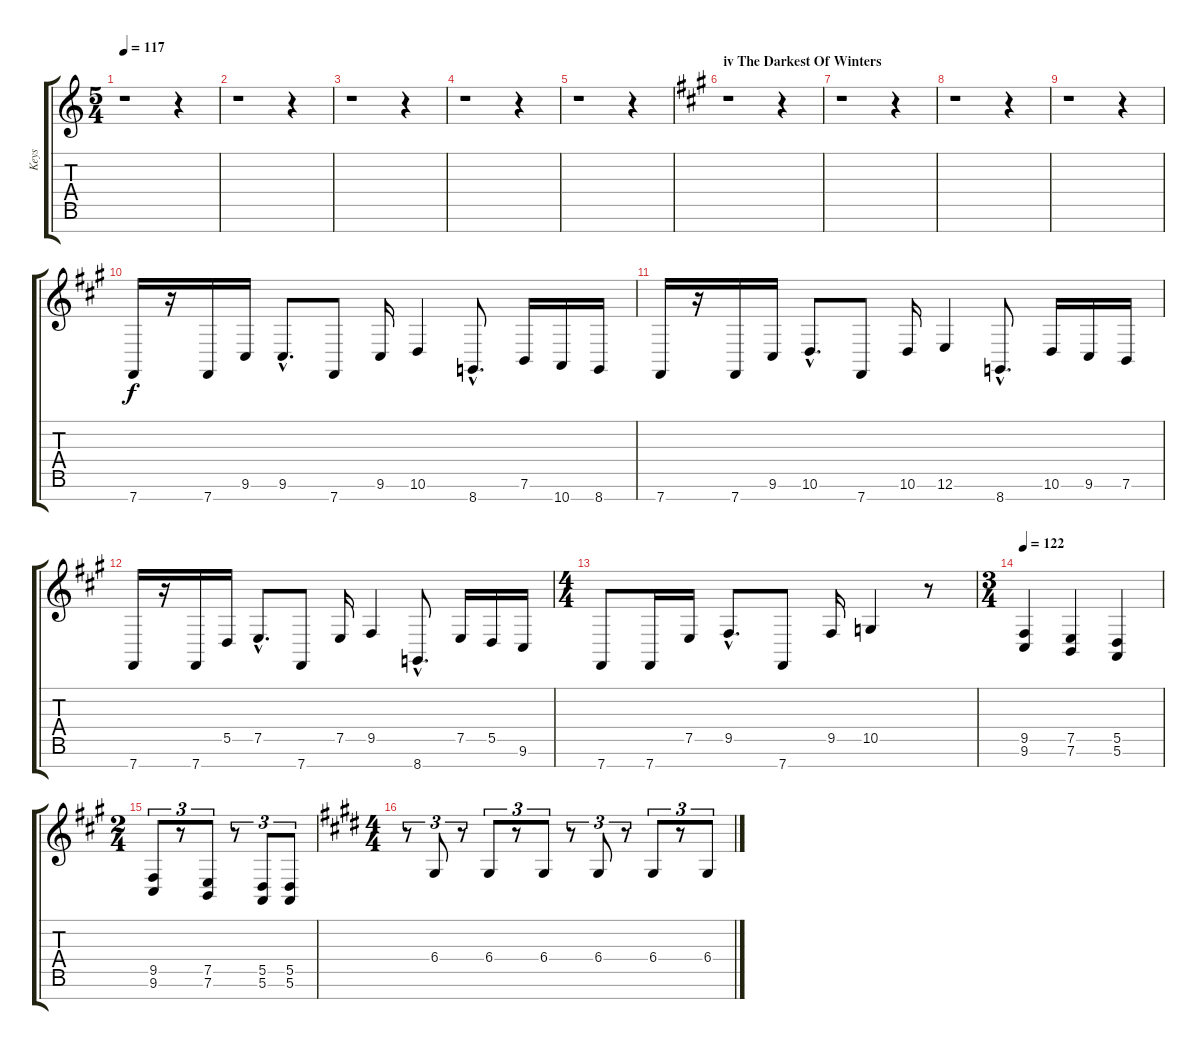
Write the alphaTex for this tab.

\track ("Keys" "Keys") {instrument synthstrings2}
\staff {score tabs}
\tuning (E4 B3 G3 D3 A2 E2 B1) {hide}
\ts (5 4)
\tempo 117
\clef g2
\ks c
r.1{dy f} r.4 |
r.1 r.4 |
r.1 r.4 |
r.1 r.4 |
r.1 r.4 |
\section ("" "iv The Darkest Of Winters")
\ks a
r.1 r.4 |
r.1 r.4 |
r.1 r.4 |
r.1 r.4 |
7.7.16{instrument lead2sawtooth} r.16 7.7.16 9.6.16 9.6{hac}.8{d} 7.7.8 9.6.16 10.6.4 8.7{hac}.8{d} 7.6.16 10.7.16 8.7.16 |
7.7.16 r.16 7.7.16 9.6.16 10.6{hac}.8{d} 7.7.8 10.6.16 12.6.4 8.7{hac}.8{d} 10.6.16 9.6.16 7.6.16 |
7.7.16 r.16 7.7.16 5.5.16 7.5{hac}.8{d} 7.7.8 7.5.16 9.5.4 8.7{hac}.8{d} 7.5.16 5.5.16 9.6.16 |
\ts (4 4)
7.7.8 7.7.16 7.5.16 9.5{hac}.8{d} 7.7.8 9.5.16 10.5.4 r.8 |
\ts (3 4)
\tempo 122
(9.5 9.6).4 (7.5 7.6).4 (5.5 5.6).4 |
\ts (2 4)
(9.5 9.6).8{tu (3 2)} r.8{tu (3 2)} (7.5 7.6).8{tu (3 2)} r.8{tu (3 2)} (5.5 5.6).8{tu (3 2)} (5.5 5.6).8{tu (3 2)} |
\ts (4 4)
\ks e
r.8{tu (3 2)} 6.4.8{tu (3 2)} r.8{tu (3 2)} 6.4.8{tu (3 2)} r.8{tu (3 2)} 6.4.8{tu (3 2)} r.8{tu (3 2)} 6.4.8{tu (3 2)} r.8{tu (3 2)} 6.4.8{tu (3 2)} r.8{tu (3 2)} 6.4.8{tu (3 2)}
